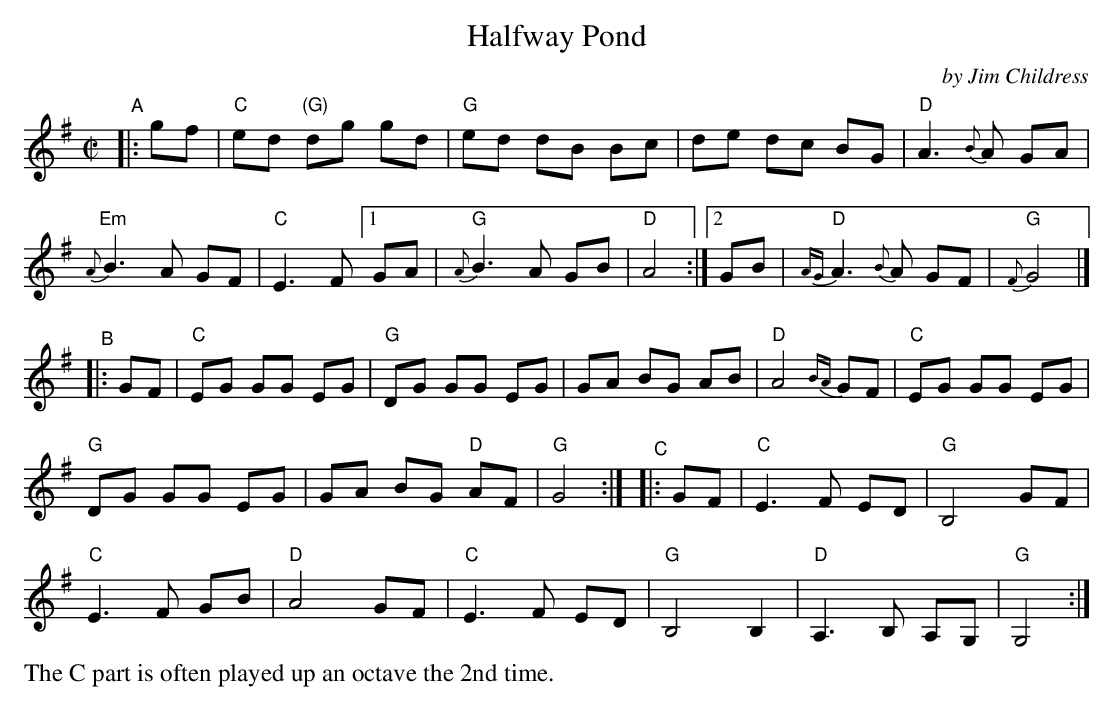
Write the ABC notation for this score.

X:1
T: Halfway Pond
C: by Jim Childress
M: C|
L: 1/8
K: G
"^A" |: gf | "C"ed "(G)"dg gd | "G"ed dB Bc | de dc BG | "D"A3 {B}A GA |
"Em"{A}B3 A GF | "C"E3 F [1 GA | "G"{A}B3 A GB | "D"A4 :|[2 GB | "D"{AG}A3 {B}A GF | "G"{F}G4 |]
"^B"|: GF | "C"EG GG EG | "G"DG GG EG | GA BG AB | "D"A4 {BA}GF | "C"EG GG EG |
"G"DG GG EG | GA BG "D"AF | "G"G4 :| "^C"|: GF | "C"E3 F ED | "G"B,4 GF |
"C"E3 F GB | "D"A4 GF | "C"E3 F ED | "G"B,4 B,2 | "D"A,3 B, A,G, | "G"G,4 :|
